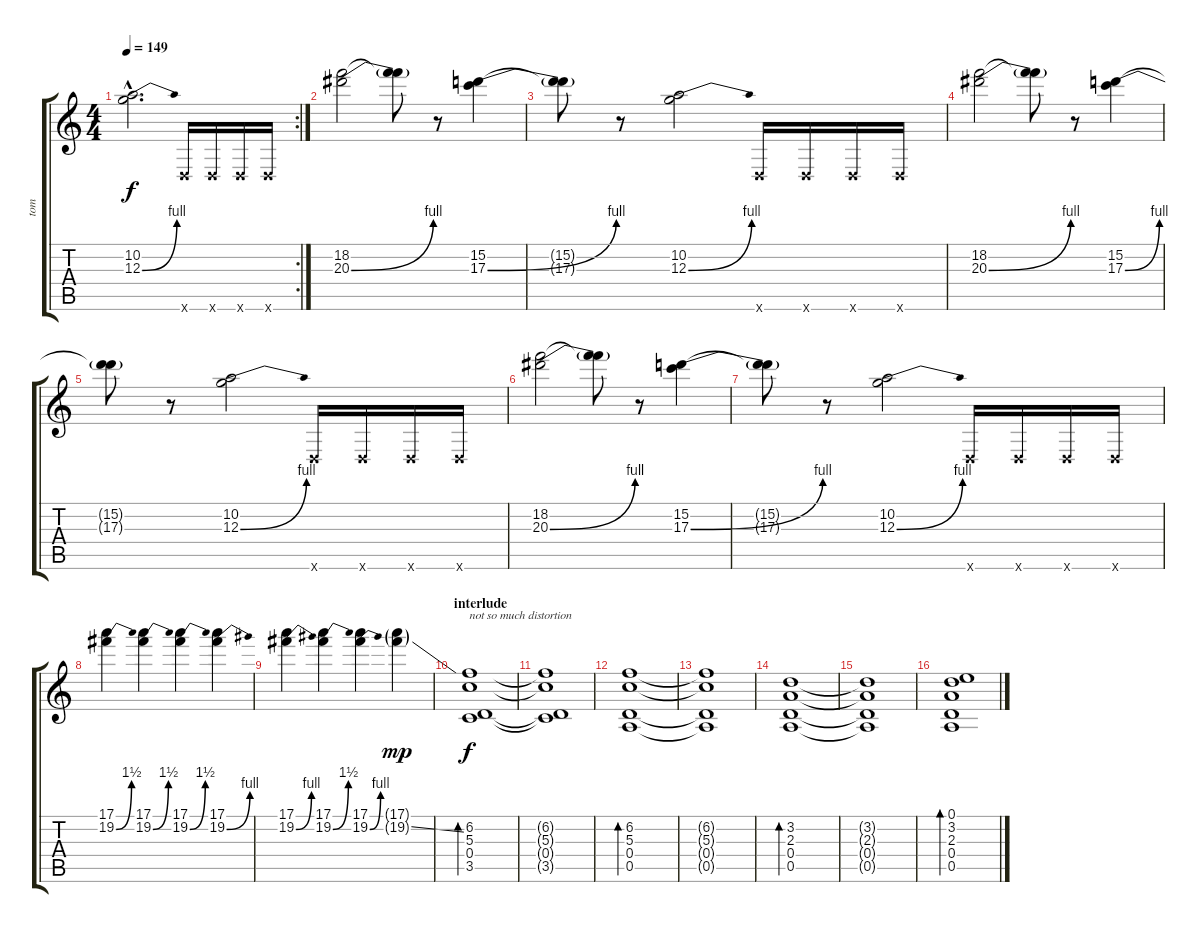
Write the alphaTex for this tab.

\track ("tom" "tom") {instrument distortionguitar}
\staff {score tabs}
\tuning (E4 B3 G3 D3 A2 D2) {hide}
\rc 2
\ts (4 4)
\tempo 149
\clef g2
\ks c
(10.2{hac} 12.3{be (bend 0 0 60 4) hac}).2{d dy f} 0.6{x}.16 0.6{x}.16 0.6{x}.16 0.6{x}.16 |
(18.2 20.3{be (bend 0 0 60 4)}).2 (18.2{t} 20.3{t}).8 r.8 (15.2 17.3{be (bend 0 0 60 4)}).4 |
(15.2{t} 17.3{t}).8 r.8 (10.2 12.3{be (bend 0 0 60 4)}).2 0.6{x}.16 0.6{x}.16 0.6{x}.16 0.6{x}.16 |
(18.2 20.3{be (bend 0 0 60 4)}).2 (18.2{t} 20.3{t}).8 r.8 (15.2 17.3{be (bend 0 0 60 4)}).4 |
(15.2{t} 17.3{t}).8 r.8 (10.2 12.3{be (bend 0 0 60 4)}).2 0.6{x}.16 0.6{x}.16 0.6{x}.16 0.6{x}.16 |
(18.2 20.3{be (bend 0 0 60 4)}).2 (18.2{t} 20.3{t}).8 r.8 (15.2 17.3{be (bend 0 0 60 4)}).4 |
(15.2{t} 17.3{t}).8 r.8 (10.2 12.3{be (bend 0 0 60 4)}).2 0.6{x}.16 0.6{x}.16 0.6{x}.16 0.6{x}.16 |
(17.1 19.2{be (bend 0 0 60 6)}).4 (17.1 19.2{be (bend 0 0 60 6)}).4 (17.1 19.2{be (bend 0 0 60 6)}).4 (17.1 19.2{be (bend 0 0 60 4)}).4 |
(17.1 19.2{be (bend 0 0 60 4)}).4 (17.1 19.2{be (bend 0 0 60 6)}).4 (17.1 19.2{be (bend 0 0 60 4)}).4 (17.1{g} 19.2{ss g}).4{dy mp} |
\section ("" "interlude")
(6.2 5.3 0.4 3.5).1{bd 480 txt "not so much distortion" dy f} |
(6.2{t} 5.3{t} 0.4{t} 3.5{t}).1 |
(6.2 5.3 0.4 0.5).1{bd 480} |
(6.2{t} 5.3{t} 0.4{t} 0.5{t}).1 |
(3.2 2.3 0.4 0.5).1{bd 480} |
(3.2{t} 2.3{t} 0.4{t} 0.5{t}).1 |
(0.1 3.2 2.3 0.4 0.5).1{bd 480}
